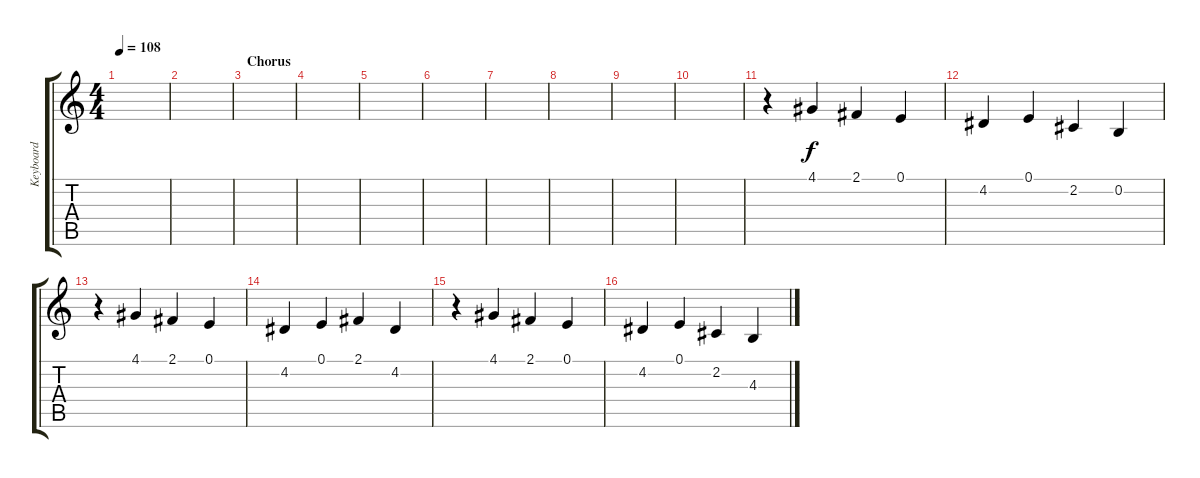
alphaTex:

\track ("Keyboard" "Keyboard") {instrument electricgrandpiano}
\staff {score tabs}
\tuning (E4 B3 G3 D3 A2 E2) {hide}
\ts (4 4)
\tempo 108
\clef g2
\ks c
|
|
\section ("" "Chorus")
|
|
|
|
|
|
|
|
r.4 4.1.4 2.1.4 0.1.4 |
4.2.4 0.1.4 2.2.4 0.2.4 |
r.4 4.1.4 2.1.4 0.1.4 |
4.2.4 0.1.4 2.1.4 4.2.4 |
r.4 4.1.4 2.1.4 0.1.4 |
4.2.4 0.1.4 2.2.4 4.3.4
